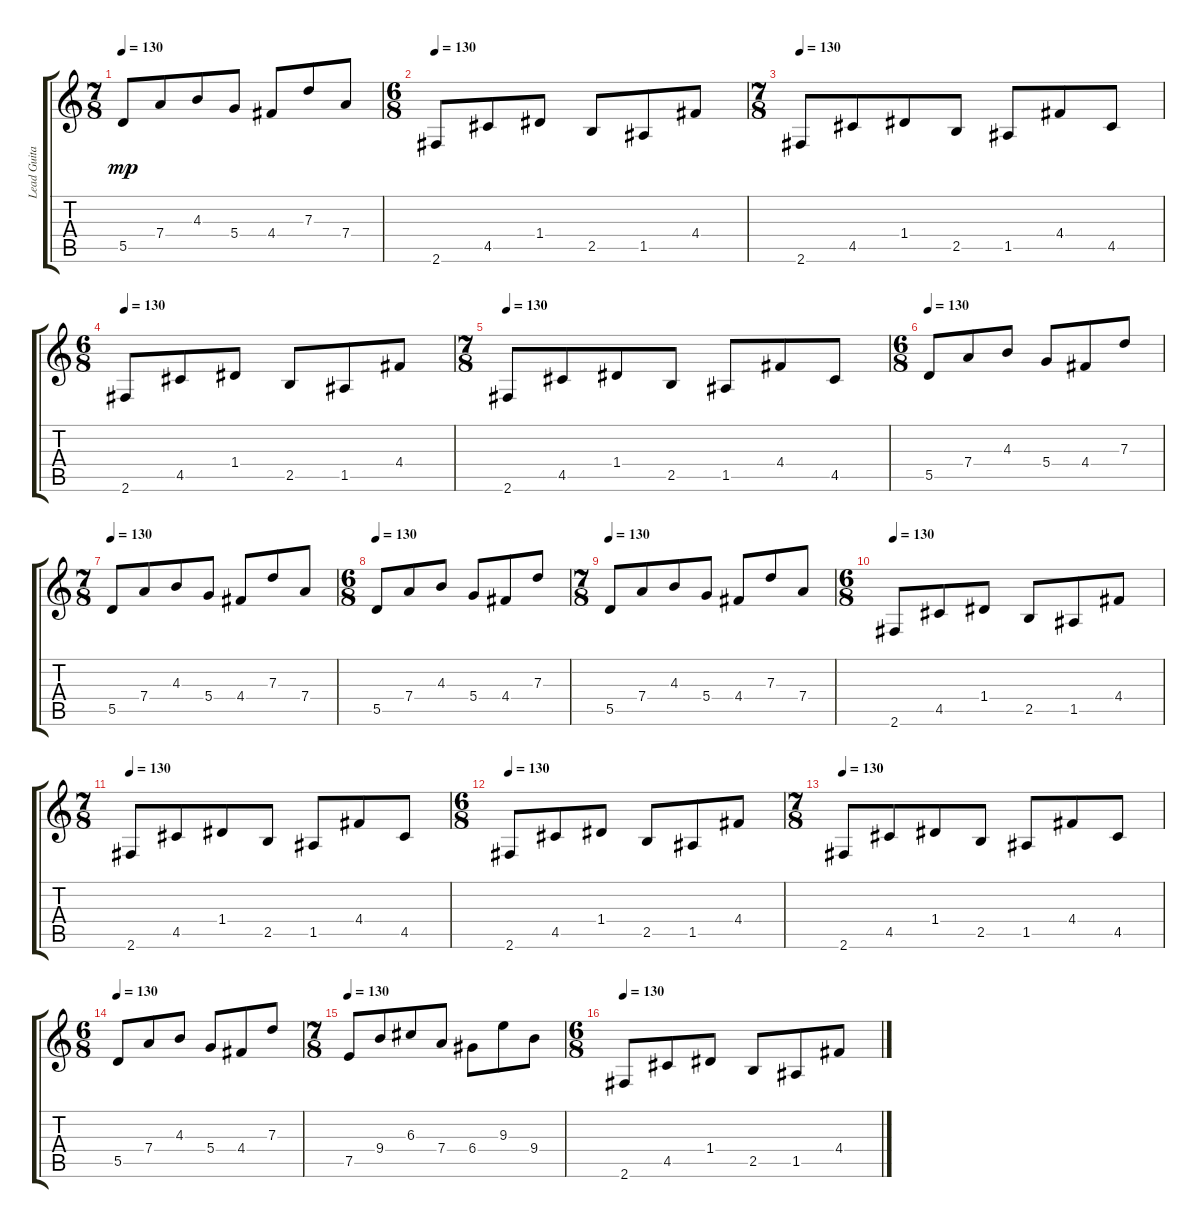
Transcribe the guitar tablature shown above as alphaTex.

\track ("Lead Guitar" "Lead Guita") {instrument overdrivenguitar}
\staff {score tabs}
\tuning (E4 B3 G3 D3 A2 E2) {hide}
\ts (7 8)
\tempo 130
\clef g2
\ks c
5.5.8{dy mp} 7.4.8 4.3.8 5.4.8 4.4.8 7.3.8 7.4.8 |
\ts (6 8)
\tempo 130
2.6.8 4.5.8 1.4.8 2.5.8 1.5.8 4.4.8 |
\ts (7 8)
\tempo 130
2.6.8 4.5.8 1.4.8 2.5.8 1.5.8 4.4.8 4.5.8 |
\ts (6 8)
\tempo 130
2.6.8 4.5.8 1.4.8 2.5.8 1.5.8 4.4.8 |
\ts (7 8)
\tempo 130
2.6.8 4.5.8 1.4.8 2.5.8 1.5.8 4.4.8 4.5.8 |
\ts (6 8)
\tempo 130
5.5.8 7.4.8 4.3.8 5.4.8 4.4.8 7.3.8 |
\ts (7 8)
\tempo 130
5.5.8 7.4.8 4.3.8 5.4.8 4.4.8 7.3.8 7.4.8 |
\ts (6 8)
\tempo 130
5.5.8 7.4.8 4.3.8 5.4.8 4.4.8 7.3.8 |
\ts (7 8)
\tempo 130
5.5.8 7.4.8 4.3.8 5.4.8 4.4.8 7.3.8 7.4.8 |
\ts (6 8)
\tempo 130
2.6.8 4.5.8 1.4.8 2.5.8 1.5.8 4.4.8 |
\ts (7 8)
\tempo 130
2.6.8 4.5.8 1.4.8 2.5.8 1.5.8 4.4.8 4.5.8 |
\ts (6 8)
\tempo 130
2.6.8 4.5.8 1.4.8 2.5.8 1.5.8 4.4.8 |
\ts (7 8)
\tempo 130
2.6.8 4.5.8 1.4.8 2.5.8 1.5.8 4.4.8 4.5.8 |
\ts (6 8)
\tempo 130
5.5.8 7.4.8 4.3.8 5.4.8 4.4.8 7.3.8 |
\ts (7 8)
\tempo 130
7.5.8 9.4.8 6.3.8 7.4.8 6.4.8 9.3.8 9.4.8 |
\ts (6 8)
\tempo 130
2.6.8 4.5.8 1.4.8 2.5.8 1.5.8 4.4.8
